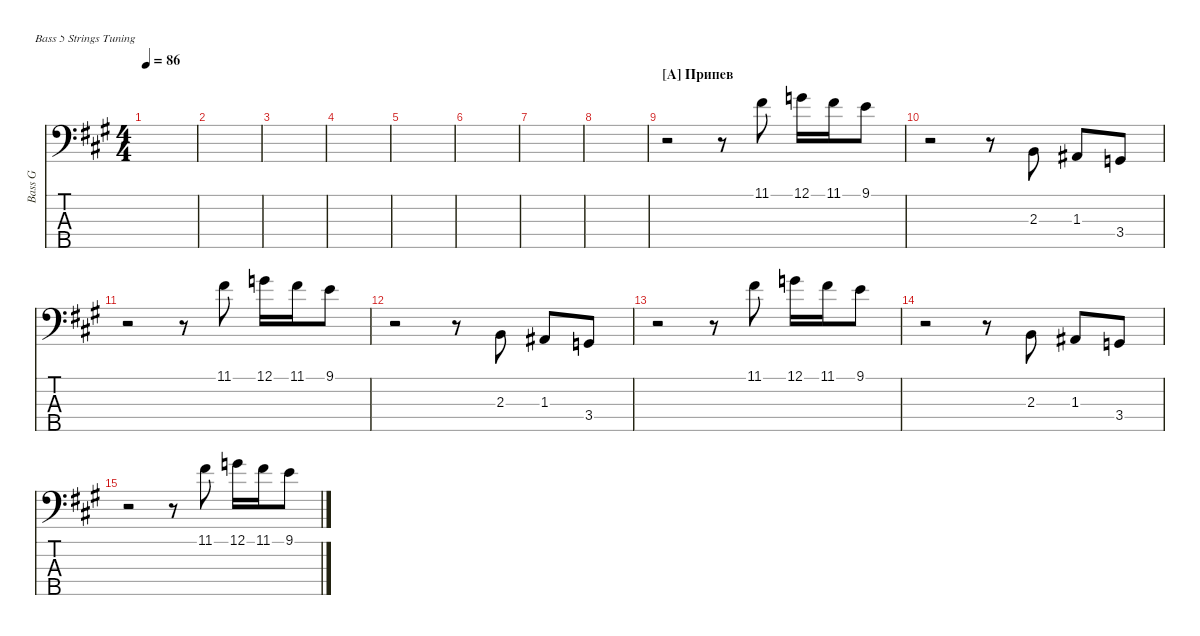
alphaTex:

\defaultSystemsLayout 4
\hideDynamics
\bracketExtendMode nobrackets
\track ("Bass Guitar" "Bass G") {instrument acousticbass}
\staff {score tabs}
\tuning (G2 D2 A1 E1 B0)
\ts (4 4)
\tempo 86
\clef f4
\ks f#minor
|
|
|
|
|
|
|
|
\section ("A" "Припев")
r.2{beam Down} r.8{beam Down} 11.1{acc #}.8{beam Down} 12.1{acc forcenatural}.16{beam Down} 11.1{acc #}.16{beam Down} 9.1{acc forcenatural}.8{beam Down} |
r.2{beam Down} r.8{beam Down} 2.3{acc forcenatural}.8{beam Up} 1.3{acc #}.8{beam Up} 3.4{acc forcenatural}.8{beam Up} |
r.2{beam Down} r.8{beam Down} 11.1{acc #}.8{beam Down} 12.1{acc forcenatural}.16{beam Down} 11.1{acc #}.16{beam Down} 9.1{acc forcenatural}.8{beam Down} |
r.2{beam Down} r.8{beam Down} 2.3{acc forcenatural}.8{beam Up} 1.3{acc #}.8{beam Up} 3.4{acc forcenatural}.8{beam Up} |
r.2{beam Down} r.8{beam Down} 11.1{acc #}.8{beam Down} 12.1{acc forcenatural}.16{beam Down} 11.1{acc #}.16{beam Down} 9.1{acc forcenatural}.8{beam Down} |
r.2{beam Down} r.8{beam Down} 2.3{acc forcenatural}.8{beam Up} 1.3{acc #}.8{beam Up} 3.4{acc forcenatural}.8{beam Up} |
r.2{beam Down} r.8{beam Down} 11.1{acc #}.8{beam Down} 12.1{acc forcenatural}.16{beam Down} 11.1{acc #}.16{beam Down} 9.1{acc forcenatural}.8{beam Down}
